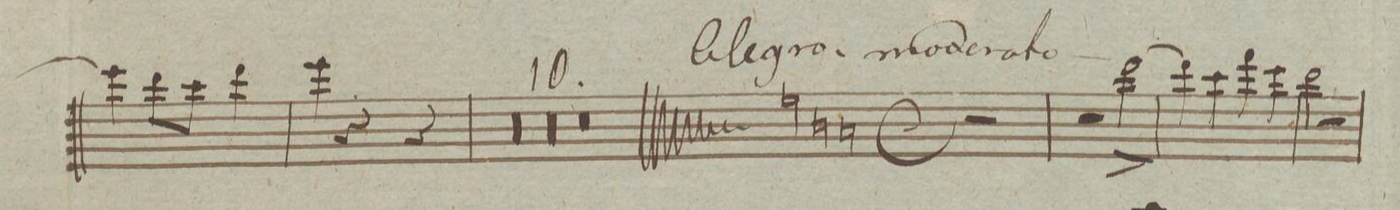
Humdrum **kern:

**kern	**dynam
*I"Flauto Primo	*
*clefG2	*
*k[]	*
*met(c)	*
*M4/4	*
1r	.
=2	=2
2r	.
[>2ddd^<\	.
=3	=3
4ddd\]	.
4ccc\	.
4fff\	.
4eee\	.
=4	=4
2ddd\	.
2r	.
=5	=5
*-	*-
